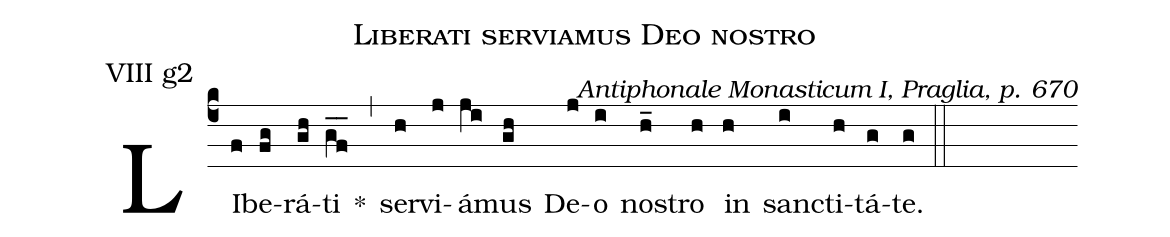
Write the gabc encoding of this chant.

name: Liberati serviamus Deo nostro;
commentary: Antiphonale Monasticum I, Praglia, p. 670;
annotation: VIII g2;
mode: 8;
%%
(c4)
LI(f)be(fg)rá(gh)ti(gf__) *(,)
ser(h)vi(j)á(ji)mus(gh) De(j)o(i) no(h_)stro(h) in(h) san(i)cti(h)tá(g)te.(g) (::)
